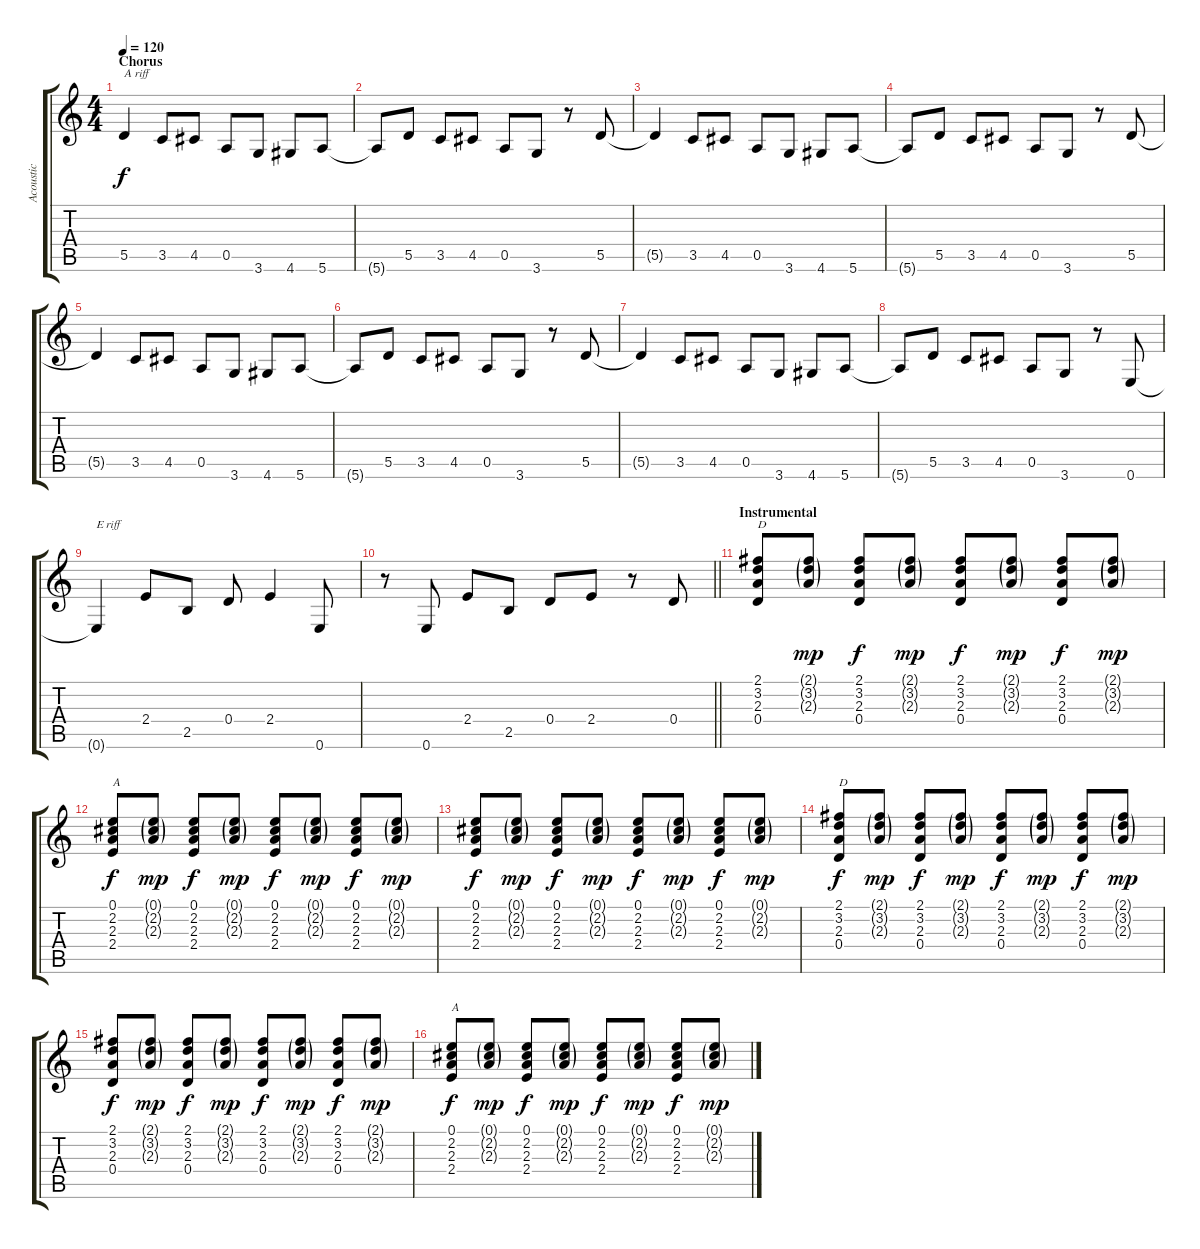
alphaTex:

\track ("Acoustic" "Acoustic") {instrument acousticguitarsteel}
\staff {score tabs}
\tuning (E4 B3 G3 D3 A2 E2) {hide}
\ts (4 4)
\section ("" "Chorus")
\tempo 120
\clef g2
\ks c
5.5{t}.4{txt "A riff" dy f} 3.5.8 4.5.8 0.5.8 3.6.8 4.6.8 5.6.8 |
5.6{t}.8 5.5.8 3.5.8 4.5.8 0.5.8 3.6.8 r.8 5.5.8 |
5.5{t}.4 3.5.8 4.5.8 0.5.8 3.6.8 4.6.8 5.6.8 |
5.6{t}.8 5.5.8 3.5.8 4.5.8 0.5.8 3.6.8 r.8 5.5.8 |
5.5{t}.4 3.5.8 4.5.8 0.5.8 3.6.8 4.6.8 5.6.8 |
5.6{t}.8 5.5.8 3.5.8 4.5.8 0.5.8 3.6.8 r.8 5.5.8 |
5.5{t}.4 3.5.8 4.5.8 0.5.8 3.6.8 4.6.8 5.6.8 |
5.6{t}.8 5.5.8 3.5.8 4.5.8 0.5.8 3.6.8 r.8 0.6.8 |
0.6{t}.4{txt "E riff"} 2.4.8 2.5.8 0.4.8 2.4.4 0.6.8 |
\barLineRight lightlight
r.8 0.6.8 2.4.8 2.5.8 0.4.8 2.4.8 r.8 0.4.8 |
\section ("" "Instrumental")
(2.1 3.2 2.3 0.4).8{txt "D" volume 5} (2.1{g} 3.2{g} 2.3{g}).8{dy mp} (2.1 3.2 2.3 0.4).8{dy f} (2.1{g} 3.2{g} 2.3{g}).8{dy mp} (2.1 3.2 2.3 0.4).8{dy f} (2.1{g} 3.2{g} 2.3{g}).8{dy mp} (2.1 3.2 2.3 0.4).8{dy f} (2.1{g} 3.2{g} 2.3{g}).8{dy mp} |
(0.1 2.2 2.3 2.4).8{txt "A" dy f} (0.1{g} 2.2{g} 2.3{g}).8{dy mp} (0.1 2.2 2.3 2.4).8{dy f} (0.1{g} 2.2{g} 2.3{g}).8{dy mp} (0.1 2.2 2.3 2.4).8{dy f} (0.1{g} 2.2{g} 2.3{g}).8{dy mp} (0.1 2.2 2.3 2.4).8{dy f} (0.1{g} 2.2{g} 2.3{g}).8{dy mp} |
(0.1 2.2 2.3 2.4).8{dy f} (0.1{g} 2.2{g} 2.3{g}).8{dy mp} (0.1 2.2 2.3 2.4).8{dy f} (0.1{g} 2.2{g} 2.3{g}).8{dy mp} (0.1 2.2 2.3 2.4).8{dy f} (0.1{g} 2.2{g} 2.3{g}).8{dy mp} (0.1 2.2 2.3 2.4).8{dy f} (0.1{g} 2.2{g} 2.3{g}).8{dy mp} |
(2.1 3.2 2.3 0.4).8{txt "D" dy f} (2.1{g} 3.2{g} 2.3{g}).8{dy mp} (2.1 3.2 2.3 0.4).8{dy f} (2.1{g} 3.2{g} 2.3{g}).8{dy mp} (2.1 3.2 2.3 0.4).8{dy f} (2.1{g} 3.2{g} 2.3{g}).8{dy mp} (2.1 3.2 2.3 0.4).8{dy f} (2.1{g} 3.2{g} 2.3{g}).8{dy mp} |
(2.1 3.2 2.3 0.4).8{dy f} (2.1{g} 3.2{g} 2.3{g}).8{dy mp} (2.1 3.2 2.3 0.4).8{dy f} (2.1{g} 3.2{g} 2.3{g}).8{dy mp} (2.1 3.2 2.3 0.4).8{dy f} (2.1{g} 3.2{g} 2.3{g}).8{dy mp} (2.1 3.2 2.3 0.4).8{dy f} (2.1{g} 3.2{g} 2.3{g}).8{dy mp} |
(0.1 2.2 2.3 2.4).8{txt "A" dy f} (0.1{g} 2.2{g} 2.3{g}).8{dy mp} (0.1 2.2 2.3 2.4).8{dy f} (0.1{g} 2.2{g} 2.3{g}).8{dy mp} (0.1 2.2 2.3 2.4).8{dy f} (0.1{g} 2.2{g} 2.3{g}).8{dy mp} (0.1 2.2 2.3 2.4).8{dy f} (0.1{g} 2.2{g} 2.3{g}).8{dy mp}
